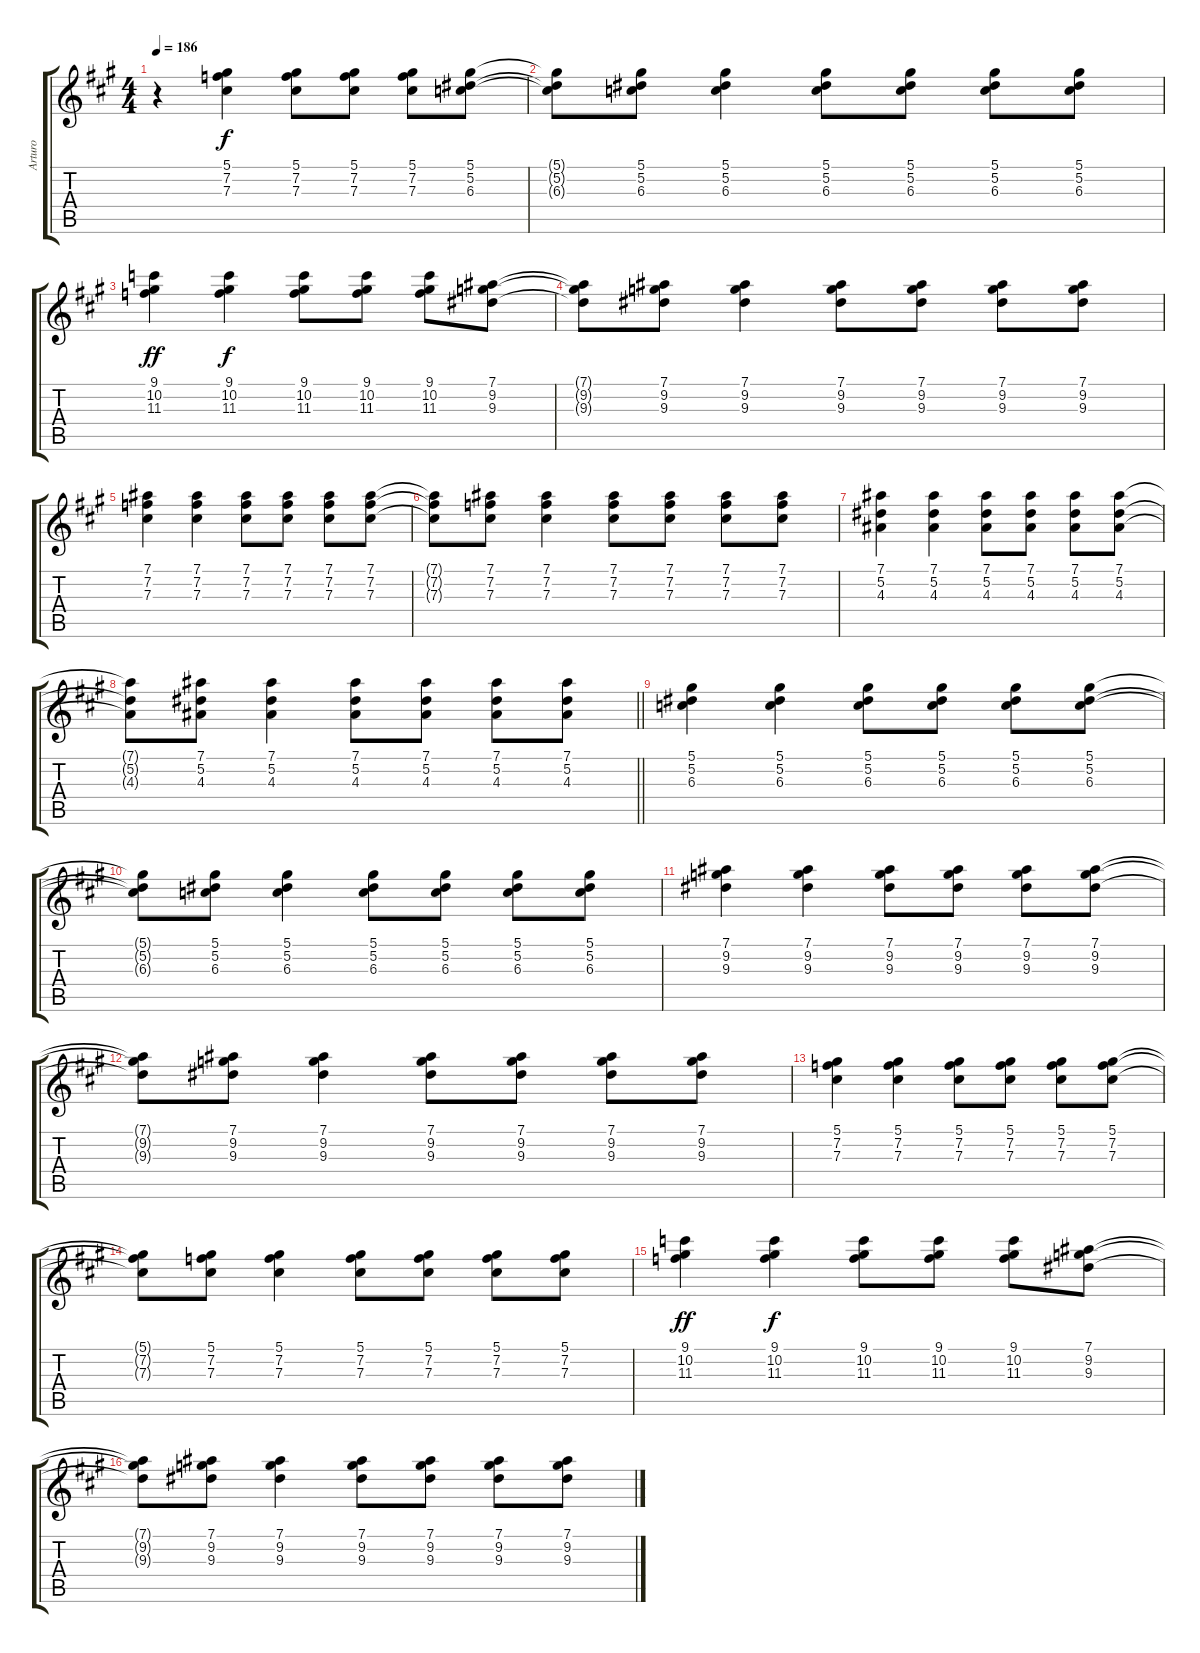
\track ("Arturo" "Arturo") {instrument distortionguitar}
\staff {score tabs}
\tuning (Eb4 Bb3 Gb3 Db3 Ab2 Eb2) {hide}
\ts (4 4)
\tempo 186
\clef g2
\ks a
r.4{dy f} (5.1 7.2 7.3).4 (5.1 7.2 7.3).8 (5.1 7.2 7.3).8 (5.1 7.2 7.3).8 (5.1 5.2 6.3).8 |
(5.1{t} 5.2{t} 6.3{t}).8 (5.1 5.2 6.3).8 (5.1 5.2 6.3).4 (5.1 5.2 6.3).8 (5.1 5.2 6.3).8 (5.1 5.2 6.3).8 (5.1 5.2 6.3).8 |
(9.1 10.2 11.3).4{dy ff} (9.1 10.2 11.3).4{dy f} (9.1 10.2 11.3).8 (9.1 10.2 11.3).8 (9.1 10.2 11.3).8 (7.1 9.2 9.3).8 |
(7.1{t} 9.2{t} 9.3{t}).8 (7.1 9.2 9.3).8 (7.1 9.2 9.3).4 (7.1 9.2 9.3).8 (7.1 9.2 9.3).8 (7.1 9.2 9.3).8 (7.1 9.2 9.3).8 |
(7.1 7.2 7.3).4 (7.1 7.2 7.3).4 (7.1 7.2 7.3).8 (7.1 7.2 7.3).8 (7.1 7.2 7.3).8 (7.1 7.2 7.3).8 |
(7.1{t} 7.2{t} 7.3{t}).8 (7.1 7.2 7.3).8 (7.1 7.2 7.3).4 (7.1 7.2 7.3).8 (7.1 7.2 7.3).8 (7.1 7.2 7.3).8 (7.1 7.2 7.3).8 |
(7.1 5.2 4.3).4 (7.1 5.2 4.3).4 (7.1 5.2 4.3).8 (7.1 5.2 4.3).8 (7.1 5.2 4.3).8 (7.1 5.2 4.3).8 |
\barLineRight lightlight
(7.1{t} 5.2{t} 4.3{t}).8 (7.1 5.2 4.3).8 (7.1 5.2 4.3).4 (7.1 5.2 4.3).8 (7.1 5.2 4.3).8 (7.1 5.2 4.3).8 (7.1 5.2 4.3).8 |
(5.1 5.2 6.3).4 (5.1 5.2 6.3).4 (5.1 5.2 6.3).8 (5.1 5.2 6.3).8 (5.1 5.2 6.3).8 (5.1 5.2 6.3).8 |
(5.1{t} 5.2{t} 6.3{t}).8 (5.1 5.2 6.3).8 (5.1 5.2 6.3).4 (5.1 5.2 6.3).8 (5.1 5.2 6.3).8 (5.1 5.2 6.3).8 (5.1 5.2 6.3).8 |
(7.1 9.2 9.3).4 (7.1 9.2 9.3).4 (7.1 9.2 9.3).8 (7.1 9.2 9.3).8 (7.1 9.2 9.3).8 (7.1 9.2 9.3).8 |
(7.1{t} 9.2{t} 9.3{t}).8 (7.1 9.2 9.3).8 (7.1 9.2 9.3).4 (7.1 9.2 9.3).8 (7.1 9.2 9.3).8 (7.1 9.2 9.3).8 (7.1 9.2 9.3).8 |
(5.1 7.2 7.3).4 (5.1 7.2 7.3).4 (5.1 7.2 7.3).8 (5.1 7.2 7.3).8 (5.1 7.2 7.3).8 (5.1 7.2 7.3).8 |
(5.1{t} 7.2{t} 7.3{t}).8 (5.1 7.2 7.3).8 (5.1 7.2 7.3).4 (5.1 7.2 7.3).8 (5.1 7.2 7.3).8 (5.1 7.2 7.3).8 (5.1 7.2 7.3).8 |
(9.1 10.2 11.3).4{dy ff} (9.1 10.2 11.3).4{dy f} (9.1 10.2 11.3).8 (9.1 10.2 11.3).8 (9.1 10.2 11.3).8 (7.1 9.2 9.3).8 |
(7.1{t} 9.2{t} 9.3{t}).8 (7.1 9.2 9.3).8 (7.1 9.2 9.3).4 (7.1 9.2 9.3).8 (7.1 9.2 9.3).8 (7.1 9.2 9.3).8 (7.1 9.2 9.3).8
